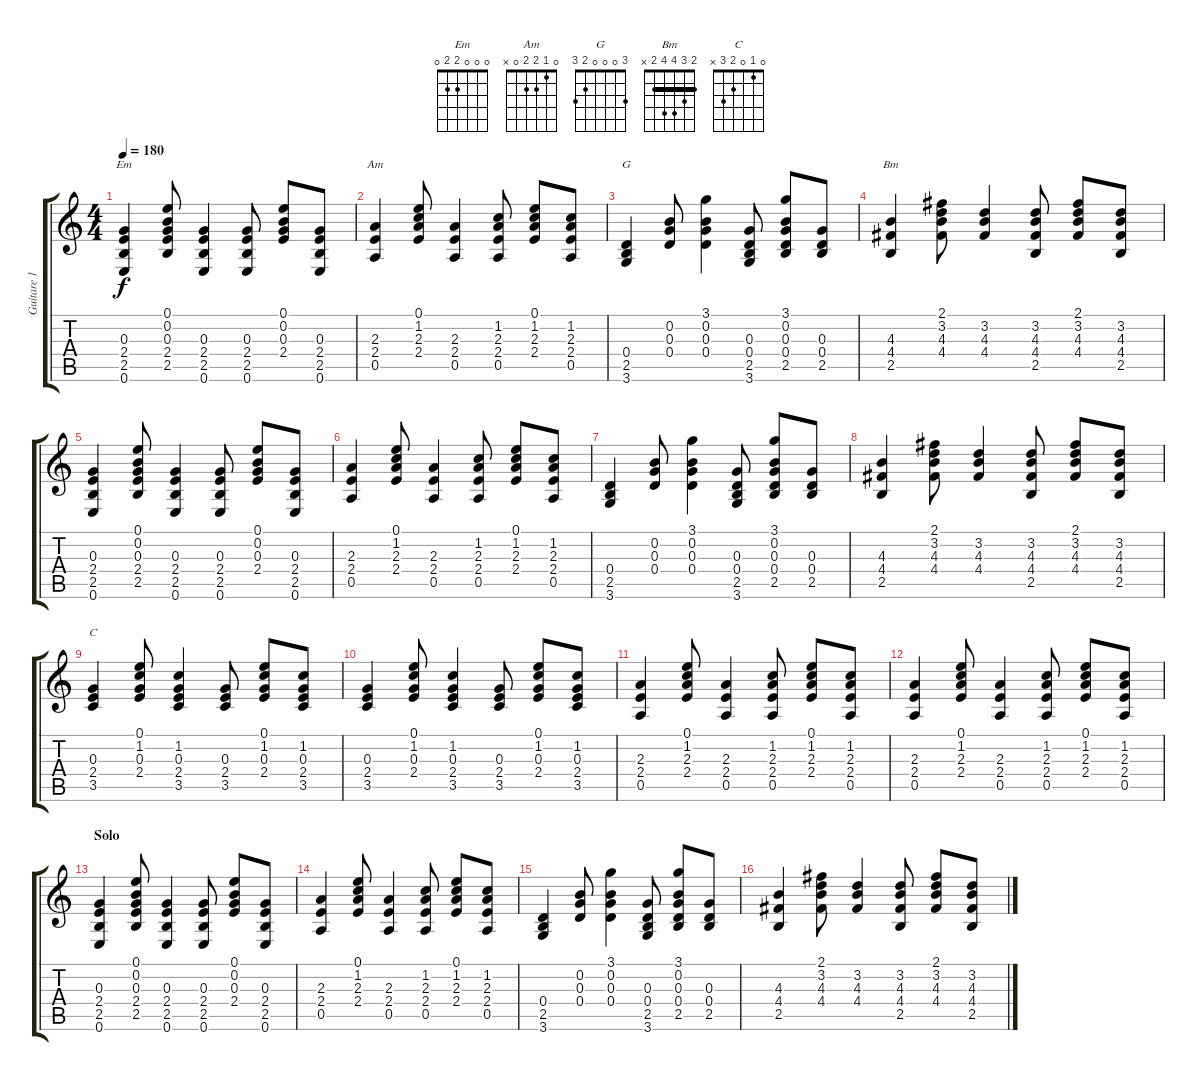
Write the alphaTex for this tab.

\track ("Guitare 1" "Guitare 1") {instrument distortionguitar}
\staff {score tabs}
\tuning (E4 B3 G3 D3 A2 E2) {hide}
\chord ("Em" 0 0 0 2 2 0)
\chord ("Am" 0 1 2 2 0 x)
\chord ("G" 3 0 0 0 2 3)
\chord ("Bm" 2 3 4 4 2 x) {barre 2}
\chord ("C" 0 1 0 2 3 x)
\ts (4 4)
\tempo 180
\clef g2
\ks c
(0.3 2.4 2.5 0.6).4{ch "Em" dy f} (0.1 0.2 0.3 2.4 2.5).8 (0.3 2.4 2.5 0.6).4 (0.3 2.4 2.5 0.6).8 (0.1 0.2 0.3 2.4).8 (0.3 2.4 2.5 0.6).8 |
(2.3 2.4 0.5).4{ch "Am"} (0.1 1.2 2.3 2.4).8 (2.3 2.4 0.5).4 (1.2 2.3 2.4 0.5).8 (0.1 1.2 2.3 2.4).8 (1.2 2.3 2.4 0.5).8 |
(0.4 2.5 3.6).4{ch "G"} (0.2 0.3 0.4).8 (3.1 0.2 0.3 0.4).4 (0.3 0.4 2.5 3.6).8 (3.1 0.2 0.3 0.4 2.5).8 (0.3 0.4 2.5).8 |
(4.3 4.4 2.5).4{ch "Bm"} (2.1 3.2 4.3 4.4).8 (3.2 4.3 4.4).4 (3.2 4.3 4.4 2.5).8 (2.1 3.2 4.3 4.4).8 (3.2 4.3 4.4 2.5).8 |
(0.3 2.4 2.5 0.6).4 (0.1 0.2 0.3 2.4 2.5).8 (0.3 2.4 2.5 0.6).4 (0.3 2.4 2.5 0.6).8 (0.1 0.2 0.3 2.4).8 (0.3 2.4 2.5 0.6).8 |
(2.3 2.4 0.5).4 (0.1 1.2 2.3 2.4).8 (2.3 2.4 0.5).4 (1.2 2.3 2.4 0.5).8 (0.1 1.2 2.3 2.4).8 (1.2 2.3 2.4 0.5).8 |
(0.4 2.5 3.6).4 (0.2 0.3 0.4).8 (3.1 0.2 0.3 0.4).4 (0.3 0.4 2.5 3.6).8 (3.1 0.2 0.3 0.4 2.5).8 (0.3 0.4 2.5).8 |
(4.3 4.4 2.5).4 (2.1 3.2 4.3 4.4).8 (3.2 4.3 4.4).4 (3.2 4.3 4.4 2.5).8 (2.1 3.2 4.3 4.4).8 (3.2 4.3 4.4 2.5).8 |
(0.3 2.4 3.5).4{ch "C"} (0.1 1.2 0.3 2.4).8 (1.2 0.3 2.4 3.5).4 (0.3 2.4 3.5).8 (0.1 1.2 0.3 2.4).8 (1.2 0.3 2.4 3.5).8 |
(0.3 2.4 3.5).4 (0.1 1.2 0.3 2.4).8 (1.2 0.3 2.4 3.5).4 (0.3 2.4 3.5).8 (0.1 1.2 0.3 2.4).8 (1.2 0.3 2.4 3.5).8 |
(2.3 2.4 0.5).4 (0.1 1.2 2.3 2.4).8 (2.3 2.4 0.5).4 (1.2 2.3 2.4 0.5).8 (0.1 1.2 2.3 2.4).8 (1.2 2.3 2.4 0.5).8 |
(2.3 2.4 0.5).4 (0.1 1.2 2.3 2.4).8 (2.3 2.4 0.5).4 (1.2 2.3 2.4 0.5).8 (0.1 1.2 2.3 2.4).8 (1.2 2.3 2.4 0.5).8 |
\section ("" "Solo")
(0.3 2.4 2.5 0.6).4{instrument distortionguitar} (0.1 0.2 0.3 2.4 2.5).8 (0.3 2.4 2.5 0.6).4 (0.3 2.4 2.5 0.6).8 (0.1 0.2 0.3 2.4).8 (0.3 2.4 2.5 0.6).8 |
(2.3 2.4 0.5).4 (0.1 1.2 2.3 2.4).8 (2.3 2.4 0.5).4 (1.2 2.3 2.4 0.5).8 (0.1 1.2 2.3 2.4).8 (1.2 2.3 2.4 0.5).8 |
(0.4 2.5 3.6).4 (0.2 0.3 0.4).8 (3.1 0.2 0.3 0.4).4 (0.3 0.4 2.5 3.6).8 (3.1 0.2 0.3 0.4 2.5).8 (0.3 0.4 2.5).8 |
(4.3 4.4 2.5).4 (2.1 3.2 4.3 4.4).8 (3.2 4.3 4.4).4 (3.2 4.3 4.4 2.5).8 (2.1 3.2 4.3 4.4).8 (3.2 4.3 4.4 2.5).8
